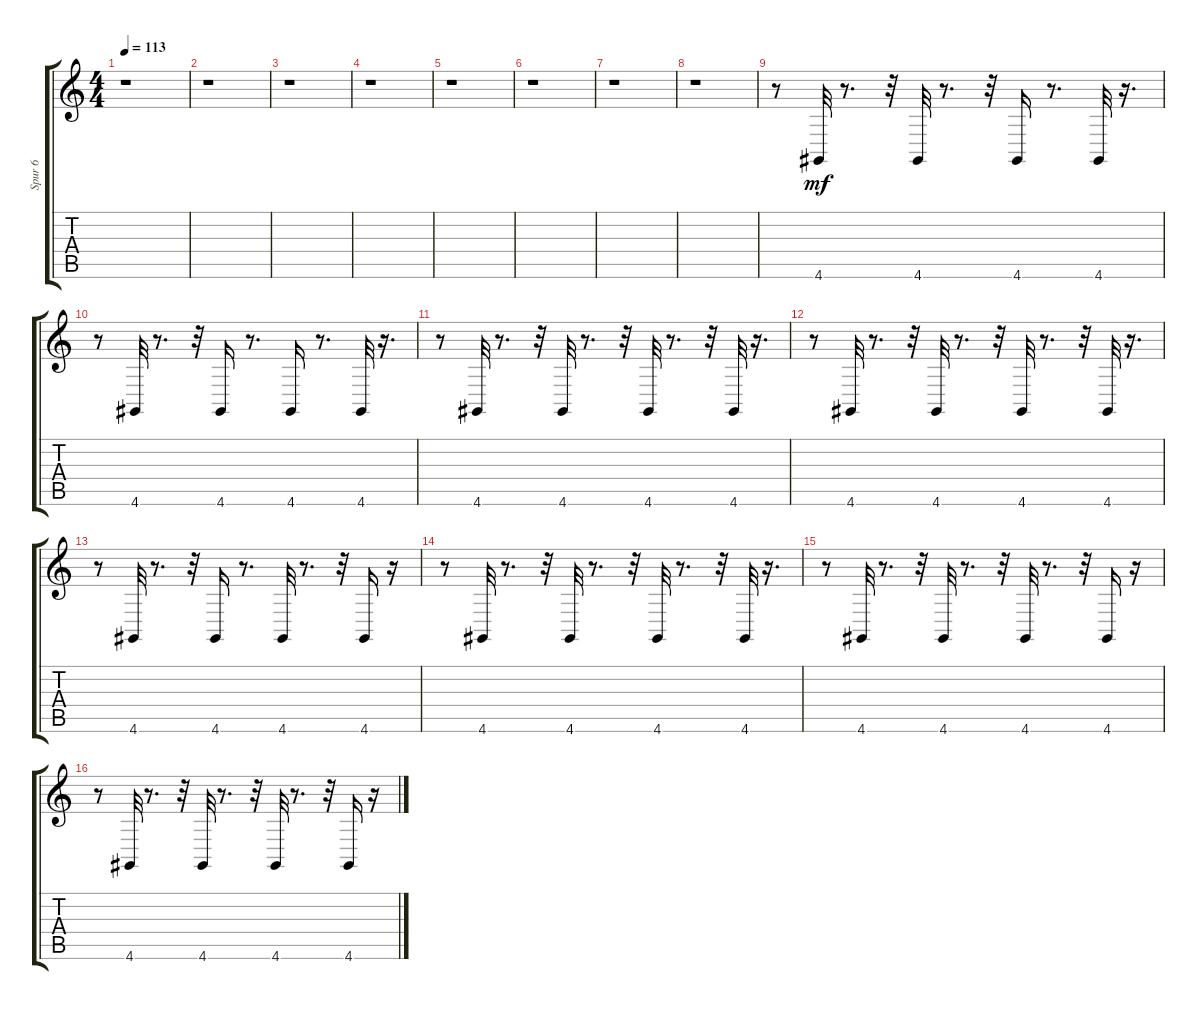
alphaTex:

\track ("Spur 6" "Spur 6") {instrument acousticgrandpiano}
\staff {score tabs}
\tuning (E4 B3 G3 D3 A2 E2) {hide}
\ts (4 4)
\tempo 113
\clef g2
\ks c
r.1{dy mf instrument acousticgrandpiano} |
r.1 |
r.1 |
r.1 |
r.1 |
r.1 |
r.1 |
r.1 |
r.8 4.6.32 r.8{d} r.32 4.6.32 r.8{d} r.32 4.6.16 r.8{d} 4.6.32 r.16{d} |
r.8 4.6.32 r.8{d} r.32 4.6.16 r.8{d} 4.6.16 r.8{d} 4.6.32 r.16{d} |
r.8 4.6.32 r.8{d} r.32 4.6.32 r.8{d} r.32 4.6.32 r.8{d} r.32 4.6.32 r.16{d} |
r.8 4.6.32 r.8{d} r.32 4.6.32 r.8{d} r.32 4.6.32 r.8{d} r.32 4.6.32 r.16{d} |
r.8 4.6.32 r.8{d} r.32 4.6.16 r.8{d} 4.6.32 r.8{d} r.32 4.6.16 r.16 |
r.8 4.6.32 r.8{d} r.32 4.6.32 r.8{d} r.32 4.6.32 r.8{d} r.32 4.6.32 r.16{d} |
r.8 4.6.32 r.8{d} r.32 4.6.32 r.8{d} r.32 4.6.32 r.8{d} r.32 4.6.16 r.16 |
r.8 4.6.32 r.8{d} r.32 4.6.32 r.8{d} r.32 4.6.32 r.8{d} r.32 4.6.16 r.16
